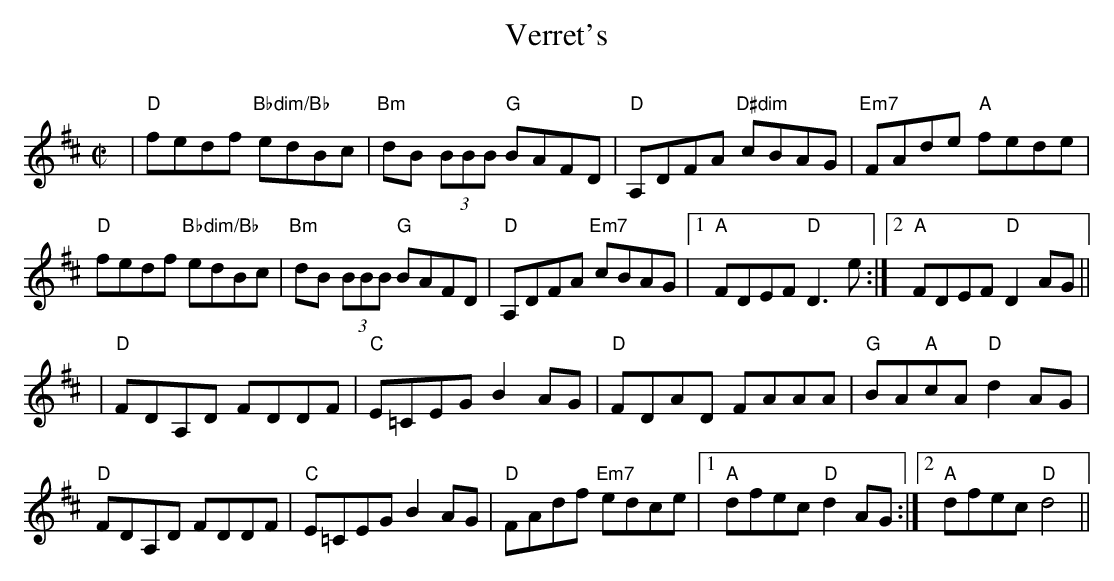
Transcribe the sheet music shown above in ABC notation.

X:1
T:Verret's
C:
L:1/8
M:C|
K:D
|"D"fedf "Bbdim/Bb"edBc|"Bm"dB (3BBB "G"BAFD|"D"A,DFA "D#dim"cBAG| "Em7"FAde "A"fede|
"D"fedf "Bbdim/Bb"edBc|"Bm"dB (3BBB "G"BAFD|"D"A,DFA "Em7"cBAG|1 "A"FDEF "D"D3 e:|[2 "A"FDEF "D"D2 AG ||
| "D"FDA,D FDDF| "C"E=CEG B2 AG  |"D"FDAD FAAA|"G"BA"A"cA "D"d2 AG|
"D"FDA,D FDDF| "C"E=CEG B2 AG|"D"FAdf "Em7"edce |1 "A"dfec "D"d2 AG:|[2 "A"dfec "D"d4||
